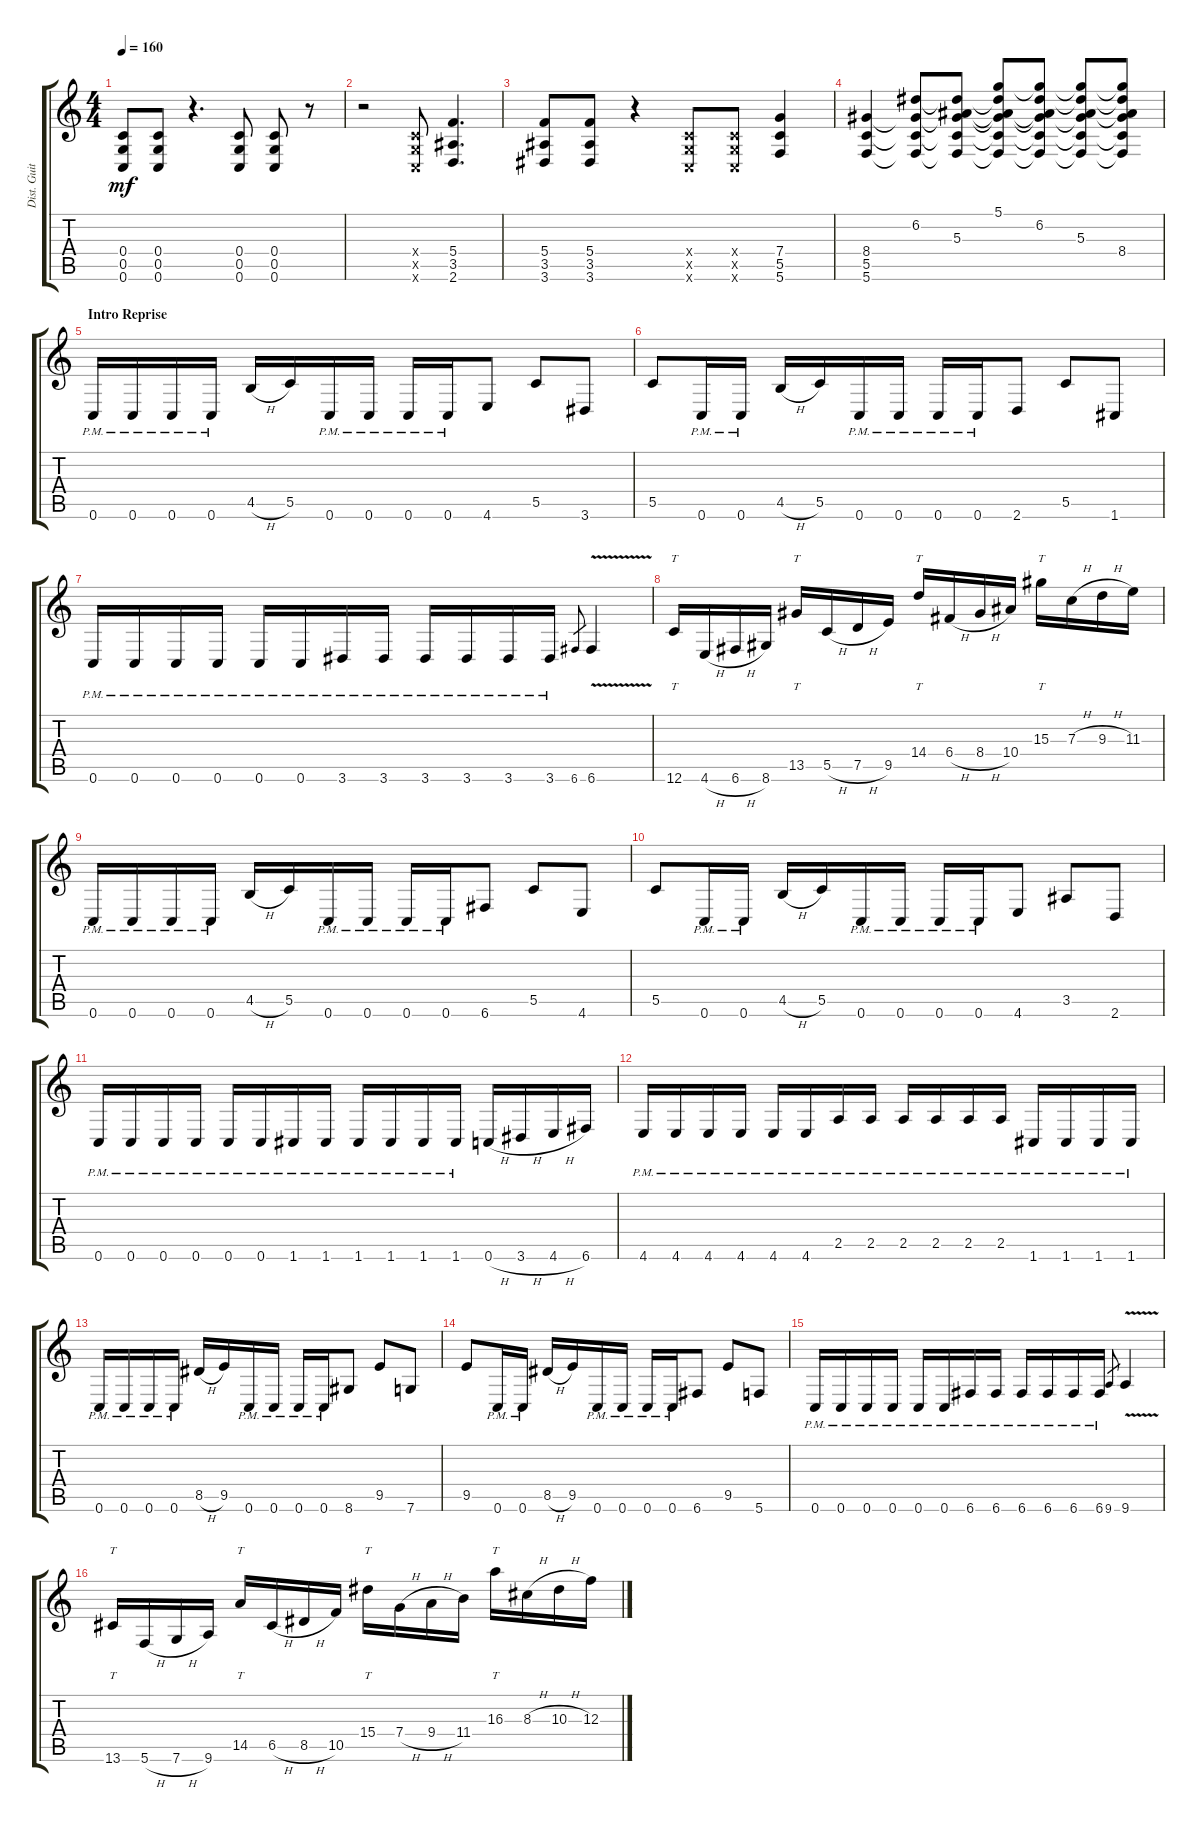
\track ("Dist. Guitar 2" "Dist. Guit") {instrument distortionguitar}
\staff {score tabs}
\tuning (D4 A3 F3 C3 G2 C2) {hide}
\ts (4 4)
\tempo 160
\clef g2
\ks c
(0.4 0.5 0.6).8{dy mf} (0.4 0.5 0.6).8 r.4{d} (0.4 0.5 0.6).8 (0.4 0.5 0.6).8 r.8 |
r.2 (0.4{x} 0.5{x} 0.6{x}).8 (5.4 3.5 2.6).4{d} |
(5.4 3.5 3.6).8 (5.4 3.5 3.6).8 r.4 (0.4{x} 0.5{x} 0.6{x}).8 (0.4{x} 0.5{x} 0.6{x}).8 (7.4 5.5 5.6).4 |
(8.4 5.5 5.6).4 (6.2 8.4{t} 5.5{t} 5.6{t}).8 (6.2{t} 5.3 8.4{t} 5.5{t} 5.6{t}).8 (5.1 6.2{t} 5.3{t} 8.4{t} 5.5{t} 5.6{t}).8 (5.1{t} 6.2 5.3{t} 8.4{t} 5.5{t} 5.6{t}).8 (5.1{t} 6.2{t} 5.3 8.4{t} 5.5{t} 5.6{t}).8 (5.1{t} 6.2{t} 5.3{t} 8.4 5.5{t} 5.6{t}).8 |
\section ("" "Intro Reprise")
0.6{pm}.16 0.6{pm}.16 0.6{pm}.16 0.6{pm}.16 4.5{h}.16 5.5.16 0.6{pm}.16 0.6{pm}.16 0.6{pm}.16 0.6{pm}.16 4.6.8 5.5.8 3.6.8 |
5.5.8 0.6{pm}.16 0.6{pm}.16 4.5{h}.16 5.5.16 0.6{pm}.16 0.6{pm}.16 0.6{pm}.16 0.6{pm}.16 2.6.8 5.5.8 1.6.8 |
0.6{pm}.16 0.6{pm}.16 0.6{pm}.16 0.6{pm}.16 0.6{pm}.16 0.6{pm}.16 3.6{pm}.16 3.6{pm}.16 3.6{pm}.16 3.6{pm}.16 3.6{pm}.16 3.6{pm}.16 6.6.8{gr} 6.6{v}.4 |
12.6.16{tt} 4.6{h}.16 6.6{h}.16 8.6.16 13.5.16{tt} 5.5{h}.16 7.5{h}.16 9.5.16 14.4.16{tt} 6.4{h}.16 8.4{h}.16 10.4.16 15.3.16{tt} 7.3{h}.16 9.3{h}.16 11.3.16 |
0.6{pm}.16 0.6{pm}.16 0.6{pm}.16 0.6{pm}.16 4.5{h}.16 5.5.16 0.6{pm}.16 0.6{pm}.16 0.6{pm}.16 0.6{pm}.16 6.6.8 5.5.8 4.6.8 |
5.5.8 0.6{pm}.16 0.6{pm}.16 4.5{h}.16 5.5.16 0.6{pm}.16 0.6{pm}.16 0.6{pm}.16 0.6{pm}.16 4.6.8 3.5.8 2.6.8 |
0.6{pm}.16 0.6{pm}.16 0.6{pm}.16 0.6{pm}.16 0.6{pm}.16 0.6{pm}.16 1.6{pm}.16 1.6{pm}.16 1.6{pm}.16 1.6{pm}.16 1.6{pm}.16 1.6{pm}.16 0.6{h}.16 3.6{h}.16 4.6{h}.16 6.6.16 |
4.6{pm}.16 4.6{pm}.16 4.6{pm}.16 4.6{pm}.16 4.6{pm}.16 4.6{pm}.16 2.5{pm}.16 2.5{pm}.16 2.5{pm}.16 2.5{pm}.16 2.5{pm}.16 2.5{pm}.16 1.6{pm}.16 1.6{pm}.16 1.6{pm}.16 1.6{pm}.16 |
0.6{pm}.16 0.6{pm}.16 0.6{pm}.16 0.6{pm}.16 8.5{h}.16 9.5.16 0.6{pm}.16 0.6{pm}.16 0.6{pm}.16 0.6{pm}.16 8.6.8 9.5.8 7.6.8 |
9.5.8 0.6{pm}.16 0.6{pm}.16 8.5{h}.16 9.5.16 0.6{pm}.16 0.6{pm}.16 0.6{pm}.16 0.6{pm}.16 6.6.8 9.5.8 5.6.8 |
0.6{pm}.16 0.6{pm}.16 0.6{pm}.16 0.6{pm}.16 0.6{pm}.16 0.6{pm}.16 6.6{pm}.16 6.6{pm}.16 6.6{pm}.16 6.6{pm}.16 6.6{pm}.16 6.6{pm}.16 9.6.8{gr} 9.6{v}.4 |
13.6.16{tt} 5.6{h}.16 7.6{h}.16 9.6.16 14.5.16{tt} 6.5{h}.16 8.5{h}.16 10.5.16 15.4.16{tt} 7.4{h}.16 9.4{h}.16 11.4.16 16.3.16{tt} 8.3{h}.16 10.3{h}.16 12.3.16
